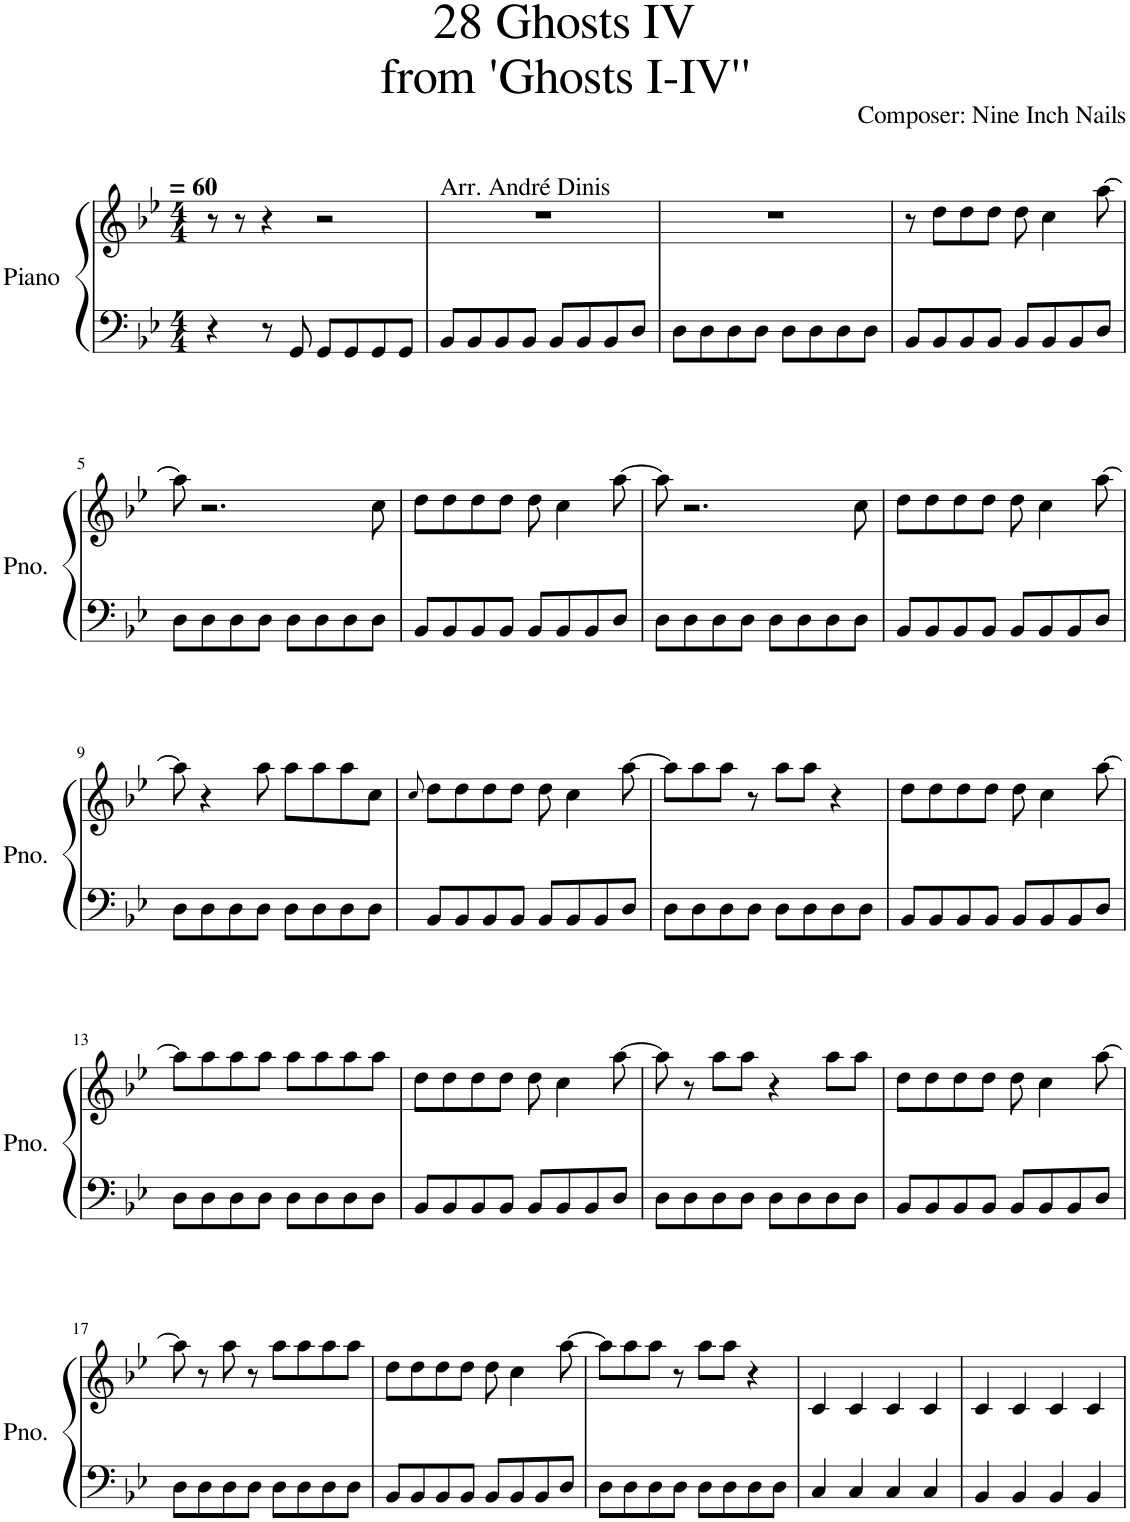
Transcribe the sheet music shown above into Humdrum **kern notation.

**kern	**kern
*part1	*part1
*staff2	*staff1
*I"Piano	*
*I'Pno.	*
*clefF4	*clefG2
*k[b-e-]	*k[b-e-]
*M4/4	*M4/4
=1	=1
!	!LO:TX:a:B:t== 60
4r	8r
.	8r
8r	4r
8GG/	.
8GG/L	2r
8GG/	.
8GG/	.
8GG/J	.
=2	=2
!	!LO:TX:a:t=Arr. André Dinis
8BB-/L	1r
8BB-/	.
8BB-/	.
8BB-/J	.
8BB-/L	.
8BB-/	.
8BB-/	.
8D/J	.
=3	=3
8D\L	1r
8D\	.
8D\	.
8D\J	.
8D\L	.
8D\	.
8D\	.
8D\J	.
=4	=4
8BB-/L	8r
8BB-/	8dd\L
8BB-/	8dd\
8BB-/J	8dd\J
8BB-/L	8dd\
8BB-/	4cc\
8BB-/	.
8D/J	[8aa\
!!LO:LB:g=z
=5	=5
8D\L	8aa\]
8D\	2.r
8D\	.
8D\J	.
8D\L	.
8D\	.
8D\	.
8D\J	8cc\
=6	=6
8BB-/L	8dd\L
8BB-/	8dd\
8BB-/	8dd\
8BB-/J	8dd\J
8BB-/L	8dd\
8BB-/	4cc\
8BB-/	.
8D/J	[8aa\
=7	=7
8D\L	8aa\]
8D\	2.r
8D\	.
8D\J	.
8D\L	.
8D\	.
8D\	.
8D\J	8cc\
=8	=8
8BB-/L	8dd\L
8BB-/	8dd\
8BB-/	8dd\
8BB-/J	8dd\J
8BB-/L	8dd\
8BB-/	4cc\
8BB-/	.
8D/J	[8aa\
!!LO:LB:g=z
=9	=9
8D\L	8aa\]
8D\	4r
8D\	.
8D\J	8aa\
8D\L	8aa\L
8D\	8aa\
8D\	8aa\
8D\J	8cc\J
=10	=10
.	8qcc/
8BB-/L	8dd\L
8BB-/	8dd\
8BB-/	8dd\
8BB-/J	8dd\J
8BB-/L	8dd\
8BB-/	4cc\
8BB-/	.
8D/J	[8aa\
=11	=11
8D\L	8aa\L]
8D\	8aa\
8D\	8aa\J
8D\J	8r
8D\L	8aa\L
8D\	8aa\J
8D\	4r
8D\J	.
=12	=12
8BB-/L	8dd\L
8BB-/	8dd\
8BB-/	8dd\
8BB-/J	8dd\J
8BB-/L	8dd\
8BB-/	4cc\
8BB-/	.
8D/J	[8aa\
!!LO:LB:g=z
=13	=13
8D\L	8aa\L]
8D\	8aa\
8D\	8aa\
8D\J	8aa\J
8D\L	8aa\L
8D\	8aa\
8D\	8aa\
8D\J	8aa\J
=14	=14
8BB-/L	8dd\L
8BB-/	8dd\
8BB-/	8dd\
8BB-/J	8dd\J
8BB-/L	8dd\
8BB-/	4cc\
8BB-/	.
8D/J	[8aa\
=15	=15
8D\L	8aa\]
8D\	8r
8D\	8aa\L
8D\J	8aa\J
8D\L	4r
8D\	.
8D\	8aa\L
8D\J	8aa\J
=16	=16
8BB-/L	8dd\L
8BB-/	8dd\
8BB-/	8dd\
8BB-/J	8dd\J
8BB-/L	8dd\
8BB-/	4cc\
8BB-/	.
8D/J	[8aa\
!!LO:LB:g=z
=17	=17
8D\L	8aa\]
8D\	8r
8D\	8aa\
8D\J	8r
8D\L	8aa\L
8D\	8aa\
8D\	8aa\
8D\J	8aa\J
=18	=18
8BB-/L	8dd\L
8BB-/	8dd\
8BB-/	8dd\
8BB-/J	8dd\J
8BB-/L	8dd\
8BB-/	4cc\
8BB-/	.
8D/J	[8aa\
=19	=19
8D\L	8aa\L]
8D\	8aa\
8D\	8aa\J
8D\J	8r
8D\L	8aa\L
8D\	8aa\J
8D\	4r
8D\J	.
=20	=20
4C/	4c/
4C/	4c/
4C/	4c/
4C/	4c/
=21	=21
4BB-/	4c/
4BB-/	4c/
4BB-/	4c/
4BB-/	4c/
=	=
*-	*-
